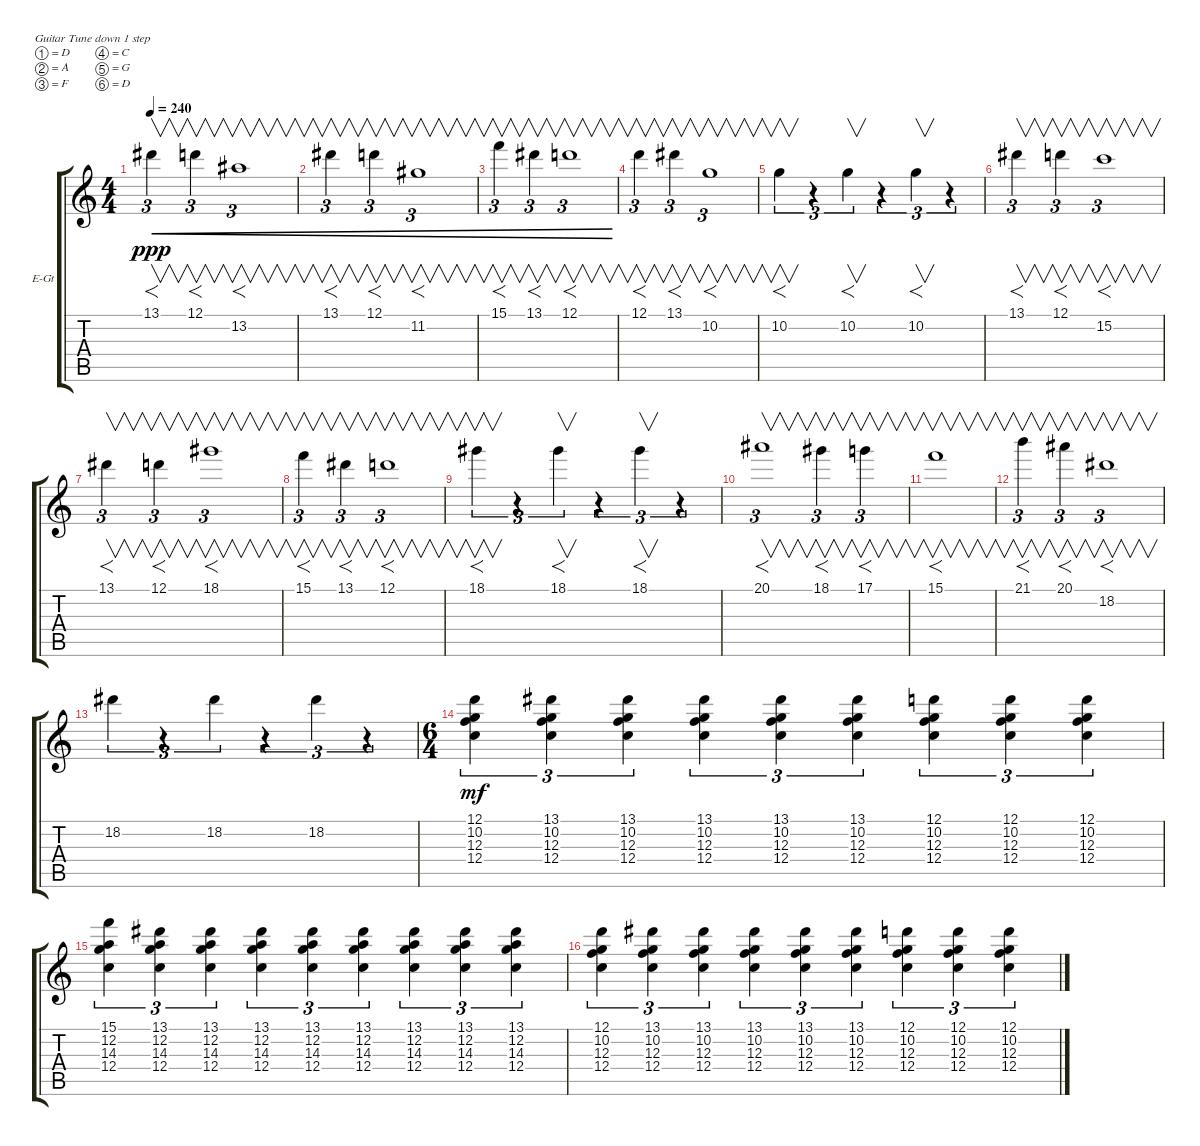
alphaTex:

\defaultSystemsLayout 4
\bracketExtendMode groupsimilarinstruments
\firstSystemTrackNameOrientation horizontal
\otherSystemsTrackNameOrientation horizontal
\track ("Electric Guitar" "E-Gt") {instrument overdrivenguitar}
\staff {score tabs}
\tuning (D4 A3 F3 C3 G2 D2)
\ts (4 4)
\tempo 240
\clef g2
\ks c
13.1.4{f v tu (3 2) cre dy ppp} 12.1.4{f v tu (3 2) cre} 13.2.1{f v tu (3 2) cre} |
13.1.4{f v tu (3 2) cre} 12.1.4{f v tu (3 2) cre} 11.2.1{f v tu (3 2) cre} |
15.1.4{f v tu (3 2) cre} 13.1.4{f v tu (3 2) cre} 12.1.1{f v tu (3 2) cre} |
12.1.4{f v tu (3 2)} 13.1.4{f v tu (3 2)} 10.2.1{f v tu (3 2)} |
10.2.4{f v tu (3 2)} r.4{tu (3 2)} 10.2.4{f v tu (3 2)} r.4{tu (3 2)} 10.2.4{f v tu (3 2)} r.4{tu (3 2)} |
13.1.4{f v tu (3 2)} 12.1.4{f v tu (3 2)} 15.2.1{f v tu (3 2)} |
13.1.4{f v tu (3 2)} 12.1.4{f v tu (3 2)} 18.1.1{f v tu (3 2)} |
15.1.4{f v tu (3 2)} 13.1.4{f v tu (3 2)} 12.1.1{f v tu (3 2)} |
18.1.4{f v tu (3 2)} r.4{tu (3 2)} 18.1.4{f v tu (3 2)} r.4{tu (3 2)} 18.1.4{f v tu (3 2)} r.4{tu (3 2)} |
20.1.1{f v tu (3 2)} 18.1.4{f v tu (3 2)} 17.1.4{f v tu (3 2)} |
15.1.1{f v} |
21.1.4{f v tu (3 2)} 20.1.4{f v tu (3 2)} 18.2.1{f v tu (3 2)} |
18.2.4{tu (3 2)} r.4{tu (3 2)} 18.2.4{tu (3 2)} r.4{tu (3 2)} 18.2.4{tu (3 2)} r.4{tu (3 2)} |
\ts (6 4)
(12.1 12.4 12.3 10.2).4{tu (3 2) dy mf} (13.1 12.4 12.3 10.2).4{tu (3 2)} (13.1 12.4 12.3 10.2).4{tu (3 2)} (13.1 12.4 12.3 10.2).4{tu (3 2)} (13.1 12.4 12.3 10.2).4{tu (3 2)} (13.1 12.4 12.3 10.2).4{tu (3 2)} (12.1 12.4 12.3 10.2).4{tu (3 2)} (12.1 12.4 12.3 10.2).4{tu (3 2)} (12.1 12.4 12.3 10.2).4{tu (3 2)} |
(15.1 12.2 14.3 12.4).4{tu (3 2)} (13.1 12.2 14.3 12.4).4{tu (3 2)} (13.1 12.2 14.3 12.4).4{tu (3 2)} (13.1 12.2 14.3 12.4).4{tu (3 2)} (13.1 12.2 14.3 12.4).4{tu (3 2)} (13.1 12.2 14.3 12.4).4{tu (3 2)} (13.1 12.2 14.3 12.4).4{tu (3 2)} (13.1 12.2 14.3 12.4).4{tu (3 2)} (13.1 12.2 14.3 12.4).4{tu (3 2)} |
(12.1 12.4 12.3 10.2).4{tu (3 2)} (13.1 12.4 12.3 10.2).4{tu (3 2)} (13.1 12.4 12.3 10.2).4{tu (3 2)} (13.1 12.4 12.3 10.2).4{tu (3 2)} (13.1 12.4 12.3 10.2).4{tu (3 2)} (13.1 12.4 12.3 10.2).4{tu (3 2)} (12.1 12.4 12.3 10.2).4{tu (3 2)} (12.1 12.4 12.3 10.2).4{tu (3 2)} (12.1 12.4 12.3 10.2).4{tu (3 2)}
